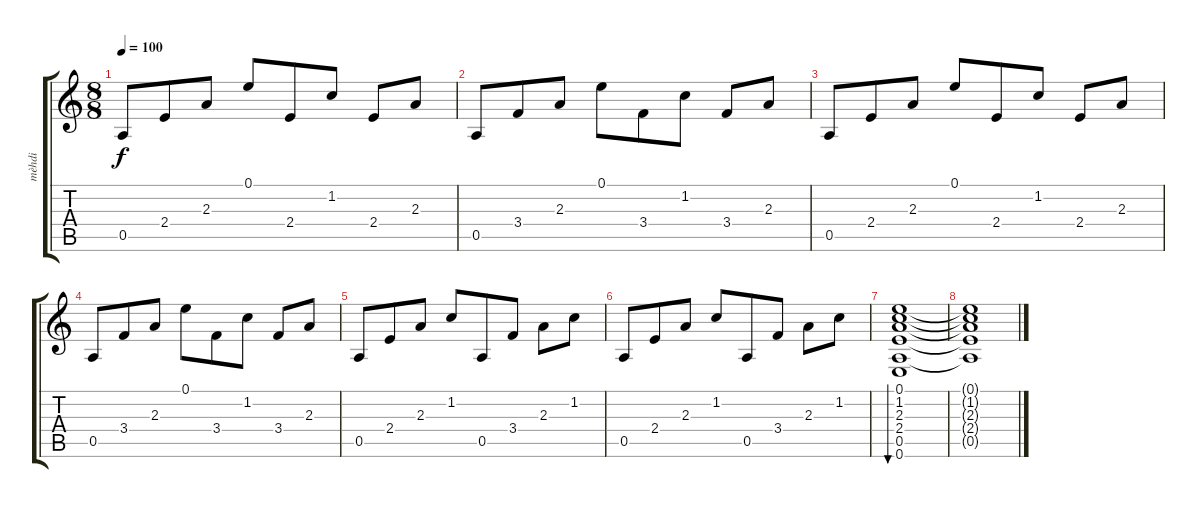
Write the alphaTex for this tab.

\track ("mèhdi" "mèhdi") {instrument acousticguitarsteel}
\staff {score tabs}
\tuning (E4 B3 G3 D3 A2 E2) {hide}
\ts (8 8)
\tempo 100
\clef g2
\ks c
0.5.8{dy f} 2.4.8 2.3.8 0.1.8 2.4.8 1.2.8 2.4.8 2.3.8 |
0.5.8 3.4.8 2.3.8 0.1.8 3.4.8 1.2.8 3.4.8 2.3.8 |
0.5.8 2.4.8 2.3.8 0.1.8 2.4.8 1.2.8 2.4.8 2.3.8 |
0.5.8 3.4.8 2.3.8 0.1.8 3.4.8 1.2.8 3.4.8 2.3.8 |
0.5.8 2.4.8 2.3.8 1.2.8 0.5.8 3.4.8 2.3.8 1.2.8 |
0.5.8 2.4.8 2.3.8 1.2.8 0.5.8 3.4.8 2.3.8 1.2.8 |
(0.1 1.2 2.3 2.4 0.5 0.6).1{bu 60} |
(0.1{t} 1.2{t} 2.3{t} 2.4{t} 0.5{t}).1
